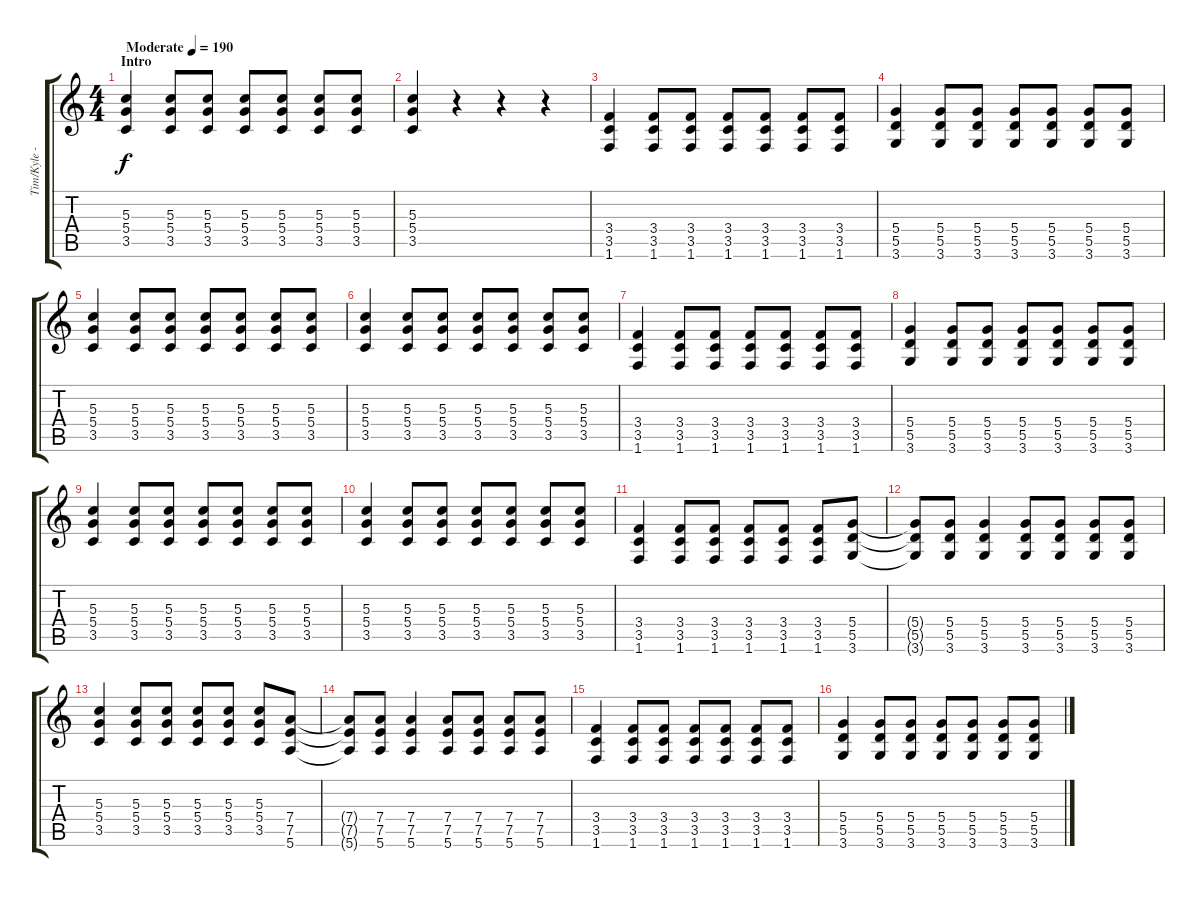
\track ("Tim/Kyle - Guitar" "Tim/Kyle -") {instrument distortionguitar}
\staff {score tabs}
\tuning (E4 B3 G3 D3 A2 E2) {hide}
\ts (4 4)
\section ("" "Intro")
\tempo (190 "Moderate")
\clef g2
\ks c
(5.3 5.4 3.5).4{dy f instrument distortionguitar} (5.3 5.4 3.5).8 (5.3 5.4 3.5).8 (5.3 5.4 3.5).8 (5.3 5.4 3.5).8 (5.3 5.4 3.5).8 (5.3 5.4 3.5).8 |
(5.3 5.4 3.5).4 r.4 r.4 r.4 |
(3.4 3.5 1.6).4 (3.4 3.5 1.6).8 (3.4 3.5 1.6).8 (3.4 3.5 1.6).8 (3.4 3.5 1.6).8 (3.4 3.5 1.6).8 (3.4 3.5 1.6).8 |
(5.4 5.5 3.6).4 (5.4 5.5 3.6).8 (5.4 5.5 3.6).8 (5.4 5.5 3.6).8 (5.4 5.5 3.6).8 (5.4 5.5 3.6).8 (5.4 5.5 3.6).8 |
(5.3 5.4 3.5).4 (5.3 5.4 3.5).8 (5.3 5.4 3.5).8 (5.3 5.4 3.5).8 (5.3 5.4 3.5).8 (5.3 5.4 3.5).8 (5.3 5.4 3.5).8 |
(5.3 5.4 3.5).4 (5.3 5.4 3.5).8 (5.3 5.4 3.5).8 (5.3 5.4 3.5).8 (5.3 5.4 3.5).8 (5.3 5.4 3.5).8 (5.3 5.4 3.5).8 |
(3.4 3.5 1.6).4 (3.4 3.5 1.6).8 (3.4 3.5 1.6).8 (3.4 3.5 1.6).8 (3.4 3.5 1.6).8 (3.4 3.5 1.6).8 (3.4 3.5 1.6).8 |
(5.4 5.5 3.6).4 (5.4 5.5 3.6).8 (5.4 5.5 3.6).8 (5.4 5.5 3.6).8 (5.4 5.5 3.6).8 (5.4 5.5 3.6).8 (5.4 5.5 3.6).8 |
(5.3 5.4 3.5).4 (5.3 5.4 3.5).8 (5.3 5.4 3.5).8 (5.3 5.4 3.5).8 (5.3 5.4 3.5).8 (5.3 5.4 3.5).8 (5.3 5.4 3.5).8 |
(5.3 5.4 3.5).4 (5.3 5.4 3.5).8 (5.3 5.4 3.5).8 (5.3 5.4 3.5).8 (5.3 5.4 3.5).8 (5.3 5.4 3.5).8 (5.3 5.4 3.5).8 |
(3.4 3.5 1.6).4 (3.4 3.5 1.6).8 (3.4 3.5 1.6).8 (3.4 3.5 1.6).8 (3.4 3.5 1.6).8 (3.4 3.5 1.6).8 (5.4 5.5 3.6).8 |
(5.4{t} 5.5{t} 3.6{t}).8 (5.4 5.5 3.6).8 (5.4 5.5 3.6).4 (5.4 5.5 3.6).8 (5.4 5.5 3.6).8 (5.4 5.5 3.6).8 (5.4 5.5 3.6).8 |
(5.3 5.4 3.5).4 (5.3 5.4 3.5).8 (5.3 5.4 3.5).8 (5.3 5.4 3.5).8 (5.3 5.4 3.5).8 (5.3 5.4 3.5).8 (7.4 7.5 5.6).8 |
(7.4{t} 7.5{t} 5.6{t}).8 (7.4 7.5 5.6).8 (7.4 7.5 5.6).4 (7.4 7.5 5.6).8 (7.4 7.5 5.6).8 (7.4 7.5 5.6).8 (7.4 7.5 5.6).8 |
(3.4 3.5 1.6).4 (3.4 3.5 1.6).8 (3.4 3.5 1.6).8 (3.4 3.5 1.6).8 (3.4 3.5 1.6).8 (3.4 3.5 1.6).8 (3.4 3.5 1.6).8 |
(5.4 5.5 3.6).4 (5.4 5.5 3.6).8 (5.4 5.5 3.6).8 (5.4 5.5 3.6).8 (5.4 5.5 3.6).8 (5.4 5.5 3.6).8 (5.4 5.5 3.6).8
